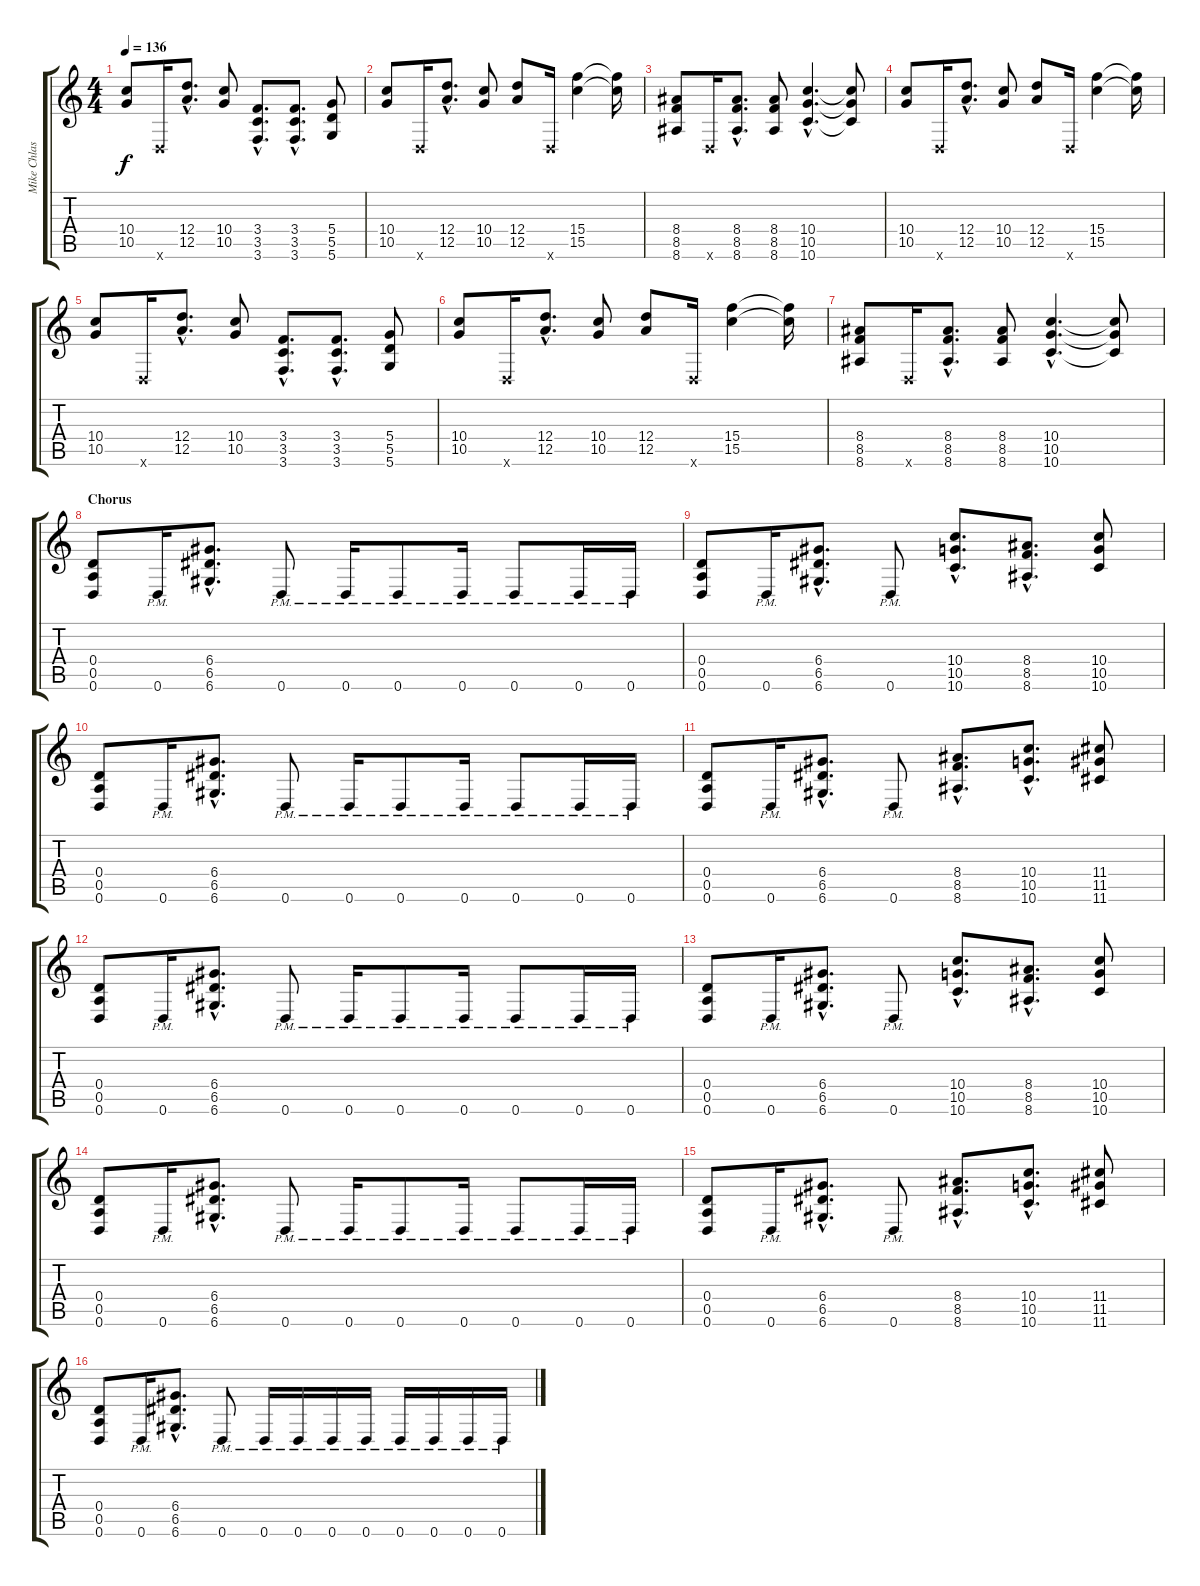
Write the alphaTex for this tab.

\track ("Mike Chlasciak" "Mike Chlas") {instrument overdrivenguitar}
\staff {score tabs}
\tuning (E4 B3 G3 D3 A2 D2) {hide}
\ts (4 4)
\tempo 136
\clef g2
\ks c
(10.4 10.5).8{dy f} 0.6{x}.16 (12.4{hac} 12.5{hac}).8{d} (10.4 10.5).8 (3.4{hac} 3.5{hac} 3.6{hac}).8{d} (3.4{hac} 3.5{hac} 3.6{hac}).8{d} (5.4 5.5 5.6).8 |
(10.4 10.5).8 0.6{x}.16 (12.4{hac} 12.5{hac}).8{d} (10.4 10.5).8 (12.4 12.5).8 0.6{x}.16 (15.4 15.5).4 (15.4{t} 15.5{t}).16 |
(8.4 8.5 8.6).8 0.6{x}.16 (8.4{hac} 8.5{hac} 8.6{hac}).8{d} (8.4 8.5 8.6).8 (10.4{hac} 10.5{hac} 10.6{hac}).4{d} (10.4{t} 10.5{t} 10.6{t}).8 |
(10.4 10.5).8 0.6{x}.16 (12.4{hac} 12.5{hac}).8{d} (10.4 10.5).8 (12.4 12.5).8 0.6{x}.16 (15.4 15.5).4 (15.4{t} 15.5{t}).16 |
(10.4 10.5).8 0.6{x}.16 (12.4{hac} 12.5{hac}).8{d} (10.4 10.5).8 (3.4{hac} 3.5{hac} 3.6{hac}).8{d} (3.4{hac} 3.5{hac} 3.6{hac}).8{d} (5.4 5.5 5.6).8 |
(10.4 10.5).8 0.6{x}.16 (12.4{hac} 12.5{hac}).8{d} (10.4 10.5).8 (12.4 12.5).8 0.6{x}.16 (15.4 15.5).4 (15.4{t} 15.5{t}).16 |
(8.4 8.5 8.6).8 0.6{x}.16 (8.4{hac} 8.5{hac} 8.6{hac}).8{d} (8.4 8.5 8.6).8 (10.4{hac} 10.5{hac} 10.6{hac}).4{d} (10.4{t} 10.5{t} 10.6{t}).8 |
\section ("" "Chorus")
(0.4 0.5 0.6).8 0.6{pm}.16 (6.4{hac} 6.5{hac} 6.6{hac}).8{d} 0.6{pm}.8 0.6{pm}.16 0.6{pm}.8 0.6{pm}.16 0.6{pm}.8 0.6{pm}.16 0.6{pm}.16 |
(0.4 0.5 0.6).8 0.6{pm}.16 (6.4{hac} 6.5{hac} 6.6{hac}).8{d} 0.6{pm}.8 (10.4{hac} 10.5{hac} 10.6{hac}).8{d} (8.4{hac} 8.5{hac} 8.6{hac}).8{d} (10.4 10.5 10.6).8 |
(0.4 0.5 0.6).8 0.6{pm}.16 (6.4{hac} 6.5{hac} 6.6{hac}).8{d} 0.6{pm}.8 0.6{pm}.16 0.6{pm}.8 0.6{pm}.16 0.6{pm}.8 0.6{pm}.16 0.6{pm}.16 |
(0.4 0.5 0.6).8 0.6{pm}.16 (6.4{hac} 6.5{hac} 6.6{hac}).8{d} 0.6{pm}.8 (8.4{hac} 8.5{hac} 8.6{hac}).8{d} (10.4{hac} 10.5{hac} 10.6{hac}).8{d} (11.4 11.5 11.6).8 |
(0.4 0.5 0.6).8 0.6{pm}.16 (6.4{hac} 6.5{hac} 6.6{hac}).8{d} 0.6{pm}.8 0.6{pm}.16 0.6{pm}.8 0.6{pm}.16 0.6{pm}.8 0.6{pm}.16 0.6{pm}.16 |
(0.4 0.5 0.6).8 0.6{pm}.16 (6.4{hac} 6.5{hac} 6.6{hac}).8{d} 0.6{pm}.8 (10.4{hac} 10.5{hac} 10.6{hac}).8{d} (8.4{hac} 8.5{hac} 8.6{hac}).8{d} (10.4 10.5 10.6).8 |
(0.4 0.5 0.6).8 0.6{pm}.16 (6.4{hac} 6.5{hac} 6.6{hac}).8{d} 0.6{pm}.8 0.6{pm}.16 0.6{pm}.8 0.6{pm}.16 0.6{pm}.8 0.6{pm}.16 0.6{pm}.16 |
(0.4 0.5 0.6).8 0.6{pm}.16 (6.4{hac} 6.5{hac} 6.6{hac}).8{d} 0.6{pm}.8 (8.4{hac} 8.5{hac} 8.6{hac}).8{d} (10.4{hac} 10.5{hac} 10.6{hac}).8{d} (11.4 11.5 11.6).8 |
(0.4 0.5 0.6).8 0.6{pm}.16 (6.4{hac} 6.5{hac} 6.6{hac}).8{d} 0.6{pm}.8 0.6{pm}.16 0.6{pm}.16 0.6{pm}.16 0.6{pm}.16 0.6{pm}.16 0.6{pm}.16 0.6{pm}.16 0.6{pm}.16
